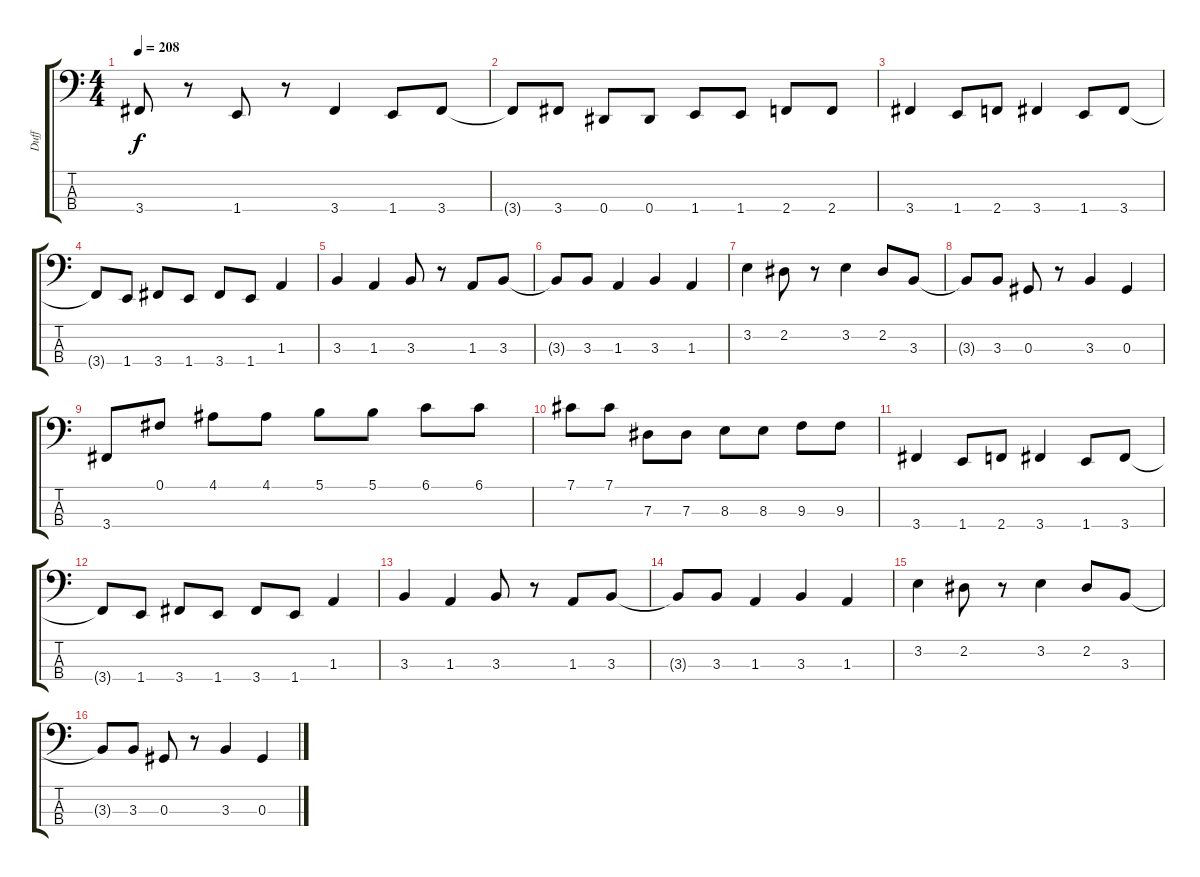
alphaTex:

\track ("Duff" "Duff") {instrument electricbasspick}
\staff {score tabs}
\tuning (Gb2 Db2 Ab1 Eb1) {hide}
\ts (4 4)
\tempo 208
\clef f4
\ks c
3.4.8{dy f} r.8 1.4.8 r.8 3.4.4 1.4.8 3.4.8 |
3.4{t}.8 3.4.8 0.4.8 0.4.8 1.4.8 1.4.8 2.4.8 2.4.8 |
3.4.4 1.4.8 2.4.8 3.4.4 1.4.8 3.4.8 |
3.4{t}.8 1.4.8 3.4.8 1.4.8 3.4.8 1.4.8 1.3.4 |
3.3.4 1.3.4 3.3.8 r.8 1.3.8 3.3.8 |
3.3{t}.8 3.3.8 1.3.4 3.3.4 1.3.4 |
3.2.4 2.2.8 r.8 3.2.4 2.2.8 3.3.8 |
3.3{t}.8 3.3.8 0.3.8 r.8 3.3.4 0.3.4 |
3.4.8 0.1.8 4.1.8 4.1.8 5.1.8 5.1.8 6.1.8 6.1.8 |
7.1.8 7.1.8 7.3.8 7.3.8 8.3.8 8.3.8 9.3.8 9.3.8 |
3.4.4 1.4.8 2.4.8 3.4.4 1.4.8 3.4.8 |
3.4{t}.8 1.4.8 3.4.8 1.4.8 3.4.8 1.4.8 1.3.4 |
3.3.4 1.3.4 3.3.8 r.8 1.3.8 3.3.8 |
3.3{t}.8 3.3.8 1.3.4 3.3.4 1.3.4 |
3.2.4 2.2.8 r.8 3.2.4 2.2.8 3.3.8 |
3.3{t}.8 3.3.8 0.3.8 r.8 3.3.4 0.3.4
